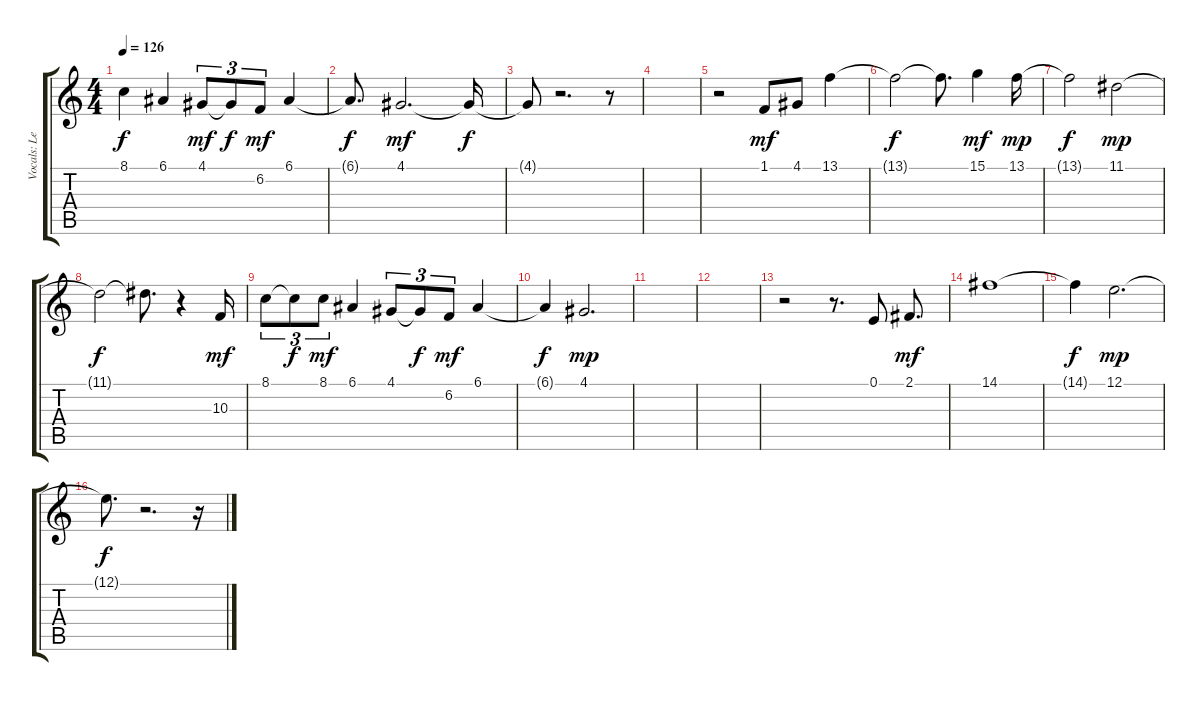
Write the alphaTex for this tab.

\track ("Vocals: Lead" "Vocals: Le") {instrument lead3calliope}
\staff {score tabs}
\tuning (E4 B3 G3 D3 A2 E2) {hide}
\ts (4 4)
\tempo 126
\clef g2
\ks c
8.1.4{dy f} 6.1.4 4.1.8{tu (3 2) dy mf} 4.1{t}.8{tu (3 2) dy f} 6.2.8{tu (3 2) dy mf} 6.1.4 |
6.1{t}.8{d dy f} 4.1.2{d dy mf} 4.1{t}.16{dy f} |
4.1{t}.8 r.2{d} r.8 |
|
r.2 1.1.8{dy mf} 4.1.8 13.1.4 |
13.1{t}.2{dy f} 13.1{t}.8{d} 15.1.4{dy mf} 13.1.16{dy mp} |
13.1{t}.2{dy f} 11.1.2{dy mp} |
11.1{t}.2{dy f} 11.1{t}.8{d} r.4 10.3.16{dy mf} |
8.1.8{tu (3 2)} 8.1{t}.8{tu (3 2) dy f} 8.1.8{tu (3 2) dy mf} 6.1.4 4.1.8{tu (3 2)} 4.1{t}.8{tu (3 2) dy f} 6.2.8{tu (3 2) dy mf} 6.1.4 |
6.1{t}.4{dy f} 4.1.2{d dy mp} |
|
|
r.2 r.8{d} 0.1.8 2.1.8{d dy mf} |
14.1.1 |
14.1{t}.4{dy f} 12.1.2{d dy mp} |
12.1{t}.8{d dy f} r.2{d} r.16
